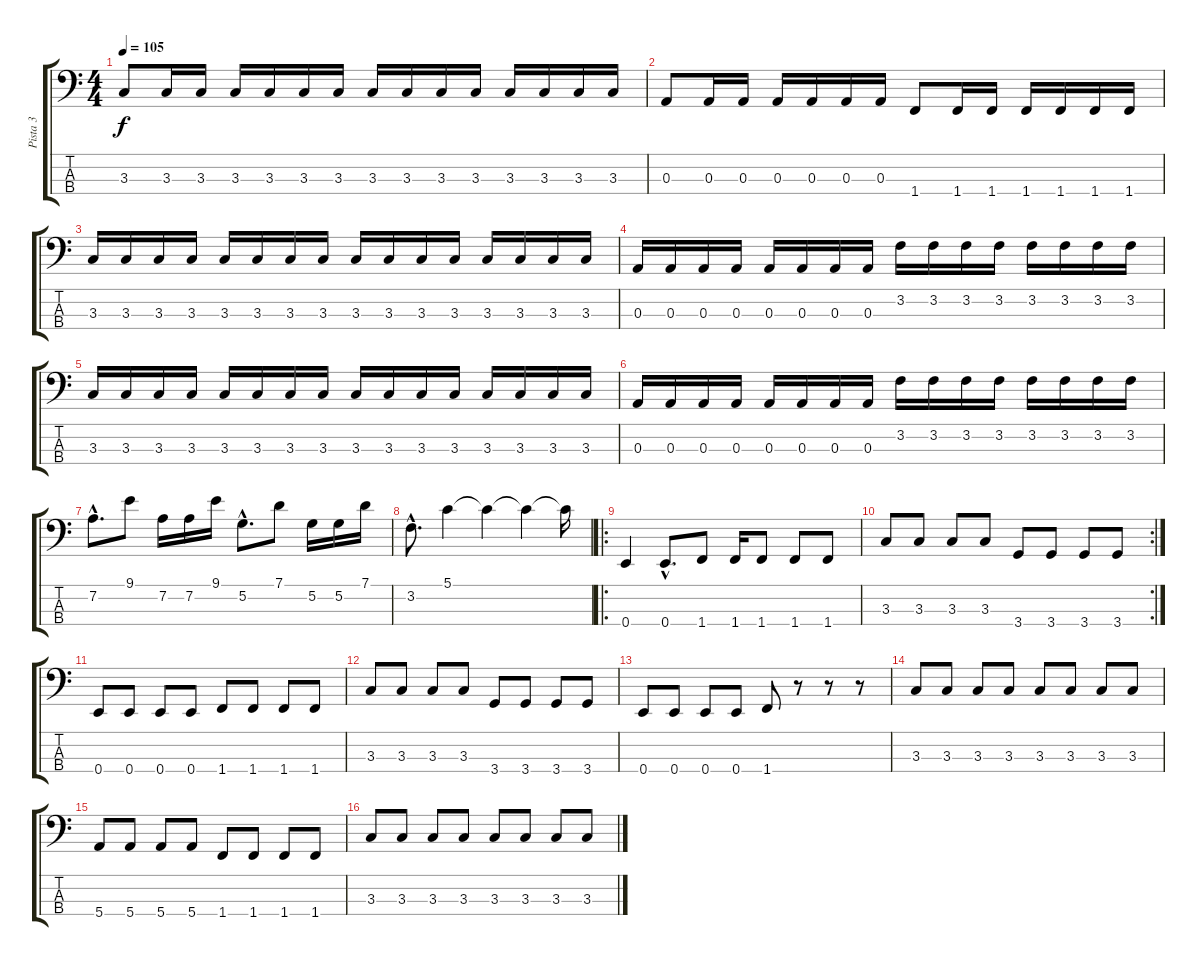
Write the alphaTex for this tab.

\track ("Pista 3" "Pista 3") {instrument slapbass1}
\staff {score tabs}
\tuning (G2 D2 A1 E1) {hide}
\ts (4 4)
\tempo 105
\clef f4
\ks c
3.3.8{dy f} 3.3.16 3.3.16 3.3.16 3.3.16 3.3.16 3.3.16 3.3.16 3.3.16 3.3.16 3.3.16 3.3.16 3.3.16 3.3.16 3.3.16 |
0.3.8 0.3.16 0.3.16 0.3.16 0.3.16 0.3.16 0.3.16 1.4.8 1.4.16 1.4.16 1.4.16 1.4.16 1.4.16 1.4.16 |
3.3.16 3.3.16 3.3.16 3.3.16 3.3.16 3.3.16 3.3.16 3.3.16 3.3.16 3.3.16 3.3.16 3.3.16 3.3.16 3.3.16 3.3.16 3.3.16 |
0.3.16 0.3.16 0.3.16 0.3.16 0.3.16 0.3.16 0.3.16 0.3.16 3.2.16 3.2.16 3.2.16 3.2.16 3.2.16 3.2.16 3.2.16 3.2.16 |
3.3.16 3.3.16 3.3.16 3.3.16 3.3.16 3.3.16 3.3.16 3.3.16 3.3.16 3.3.16 3.3.16 3.3.16 3.3.16 3.3.16 3.3.16 3.3.16 |
0.3.16 0.3.16 0.3.16 0.3.16 0.3.16 0.3.16 0.3.16 0.3.16 3.2.16 3.2.16 3.2.16 3.2.16 3.2.16 3.2.16 3.2.16 3.2.16 |
7.2{hac}.8{d} 9.1.8 7.2.16 7.2.16 9.1.16 5.2{hac}.8{d} 7.1.8 5.2.16 5.2.16 7.1.16 |
3.2{hac}.8{d} 5.1.4 5.1{t}.4 5.1{t}.4 5.1{t}.16 |
\ro
0.4.4 0.4{hac}.8{d} 1.4.8 1.4.16 1.4.8 1.4.8 1.4.8 |
\rc 2
3.3.8 3.3.8 3.3.8 3.3.8 3.4.8 3.4.8 3.4.8 3.4.8 |
0.4.8 0.4.8 0.4.8 0.4.8 1.4.8 1.4.8 1.4.8 1.4.8 |
3.3.8 3.3.8 3.3.8 3.3.8 3.4.8 3.4.8 3.4.8 3.4.8 |
0.4.8 0.4.8 0.4.8 0.4.8 1.4.8 r.8 r.8 r.8 |
3.3.8 3.3.8 3.3.8 3.3.8 3.3.8 3.3.8 3.3.8 3.3.8 |
5.4.8 5.4.8 5.4.8 5.4.8 1.4.8 1.4.8 1.4.8 1.4.8 |
3.3.8 3.3.8 3.3.8 3.3.8 3.3.8 3.3.8 3.3.8 3.3.8
